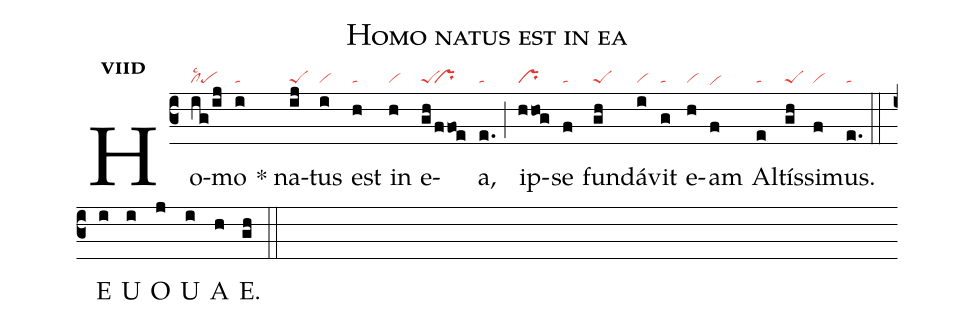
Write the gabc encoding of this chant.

name:Homo natus est in ea;
office-part:an;
mode:7d;
nabc-lines:1;
%%
initial-style: 0;
name: Homo natus est in ea;
mode: 7;
office-part: Antiphona;
annotation: Ant.;
annotation: vii c;
nabc-lines: 1;
%%
(c3) Ho(ig/ij|cllsc2pe)mo(i|ta) <sp>*</sp> na(ij|peS)tus(i|vi) est(h|ta) in(h|vi) e(gh/ffoe|peS``pr)a,(e.|ta) (;) ip(hhog|pr)se(f|ta) fun(gh|peS)dá(i|vi)vit(g|ta) e(h|vi)am(f|vihe) Al(e|ta)tís(gh|peS)si(f|vi)mus.(e.|ta) (::)
 E(i) U(i) O(j) U(i) A(h) E.(gh) (::)
